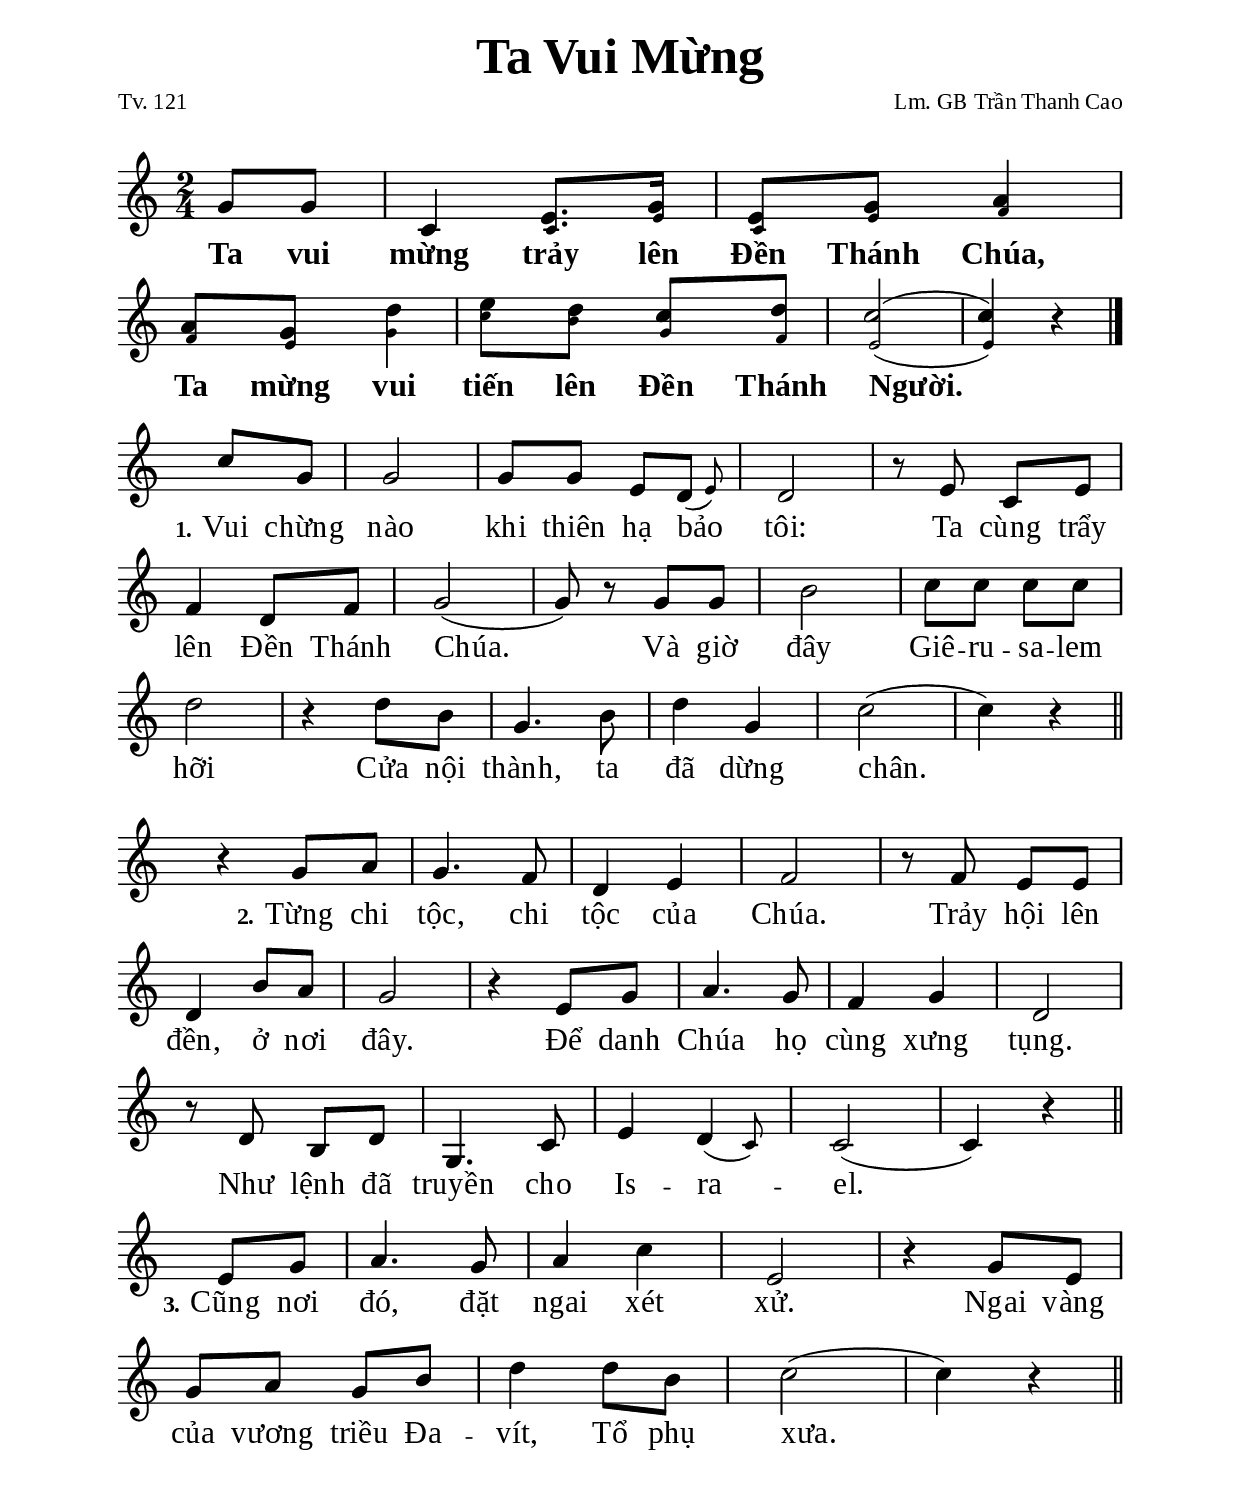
% Cài đặt chung
\version "2.20.0"
\include "english.ly"

\header {
  title = \markup { \fontsize #3 "Ta Vui Mừng" }
  poet = "Tv. 121"
  composer = "Lm. GB Trần Thanh Cao"
  arranger = " "
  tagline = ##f
}

\paper {
  #(set-paper-size "a4")
  top-margin = 10\mm
  bottom-margin = 10\mm
  left-margin = 20\mm
  right-margin = 20\mm
  indent = #0
  #(define fonts
    (make-pango-font-tree
      "Liberation Serif"
      "Liberation Serif"
      "Liberation Serif"
      (/ 20 20)))
  page-count = #1
}

% Nhạc điệp khúc
nhacDiepKhuc = \relative c'' {
  \partial 4 g8 g |
  c,4
  <<
    {
      e8. g16 |
      e8 g a4 |
      a8 g d'4 |
      e8 d c d |
      c2 ^( |
      c4 r
    }
    {
      \tweak font-size -2 c,8. \tweak font-size -2 e16 |
      \tweak font-size -2 c8 \tweak font-size -2 e \tweak font-size -2 f4 |
      \tweak font-size -2 f8 \tweak font-size -2 e \tweak font-size -2 g4 |
      \tweak font-size -2 c8 \tweak font-size -2 b \tweak font-size -2 g \tweak font-size -2 f |
      \tweak font-size -2 e2 _( |
      \tweak font-size -2 e4) r
    }
  >>
  \bar "|."
}

% Nhạc phiên khúc
nhacPhienKhucMot = \relative c'' {
  \partial 4 c8 g |
  g2 |
  g8 g e \afterGrace d (e8) |
  d2 |
  r8 e c e |
  f4 d8 f |
  g2 ( |
  g8) r g g |
  b2 |
  c8 c c c |
  d2 |
  r4 d8 b |
  g4. b8 |
  d4 g, |
  c2 ( |
  c4) r \bar "||"
}

nhacPhienKhucHai = \relative c'' {
  r4 g8 a |
  g4. f8 |
  d4 e |
  f2 |
  r8 f e e |
  d4 b'8 a |
  g2 |
  r4 e8 g |
  a4. g8 |
  f4 g |
  d2 |
  r8 d b d |
  g,4. c8 |
  e4 \afterGrace d (c8) |
  c2 ( |
  c4) r4 \bar "||"
}

nhacPhienKhucBa = \relative c' {
  \partial 4 e8 g |
  a4. g8 |
  a4 c |
  e,2 |
  r4 g8 e |
  g a g b |
  d4 d8 b |
  c2 ( |
  c4) r \bar "||"
}

% Lời điệp khúc
loiDiepKhuc = \lyricmode {
  Ta vui mừng trảy lên Đền Thánh Chúa,
  Ta mừng vui tiến lên Đền Thánh Người.
}

% Lời phiên khúc
loiPhienKhucMot = \lyricmode {
  \set stanza = #"1."
  Vui chừng nào khi thiên hạ bảo tôi:
  Ta cùng trẩy lên Đền Thánh Chúa.
  Và giờ đây Giê -- ru -- sa -- lem hỡi
  Cửa nội thành, ta đã dừng chân.
}

loiPhienKhucHai = \lyricmode {
  \set stanza = #"2."
  Từng chi tộc, chi tộc của Chúa.
  Trảy hội lên đền, ở nơi đây.
  Để danh Chúa họ cùng xưng tụng.
  Như lệnh đã truyền cho Is -- ra -- el.
}

loiPhienKhucBa = \lyricmode {
  \set stanza = #"3."
  Cũng nơi đó, đặt ngai xét xử.
  Ngai vàng của vương triều Đa -- vít, Tổ phụ xưa.
}


% Dàn trang
\score {
  \new ChoirStaff <<
    \new Staff = diepKhuc \with {
        \consists "Merge_rests_engraver"
        \magnifyStaff #(magstep +1)
      }
      <<
      \new Voice = beSop {
        \key c \major \time 2/4 \nhacDiepKhuc
      }
    >>
    \new Lyrics \lyricsto beSop \loiDiepKhuc
  >>
  \layout {
    \override Lyrics.LyricText.font-series = #'bold
    \override Lyrics.LyricText.font-size = #+3
    \override Lyrics.LyricSpace.minimum-distance = #4.0
    \override Score.BarNumber.break-visibility = ##(#f #f #f)
    \override Score.SpacingSpanner.uniform-stretching = ##t
  }
}

\score {
  \new ChoirStaff <<
    \new Staff = phienKhuc \with {
        \magnifyStaff #(magstep +1)
      }
      <<
      \new Voice = beSop {
        \key c \major \time 2/4 \nhacPhienKhucMot
      }
    >>
    \new Lyrics \lyricsto beSop \loiPhienKhucMot
  >>
  \layout {
    \override Staff.TimeSignature.transparent = ##t
    \override Lyrics.LyricText.font-size = #+3
    \override Lyrics.LyricSpace.minimum-distance = #1.5
    \override Score.BarNumber.break-visibility = ##(#f #f #f)
    \override Score.SpacingSpanner.uniform-stretching = ##t
  }
}

\score {
  \new ChoirStaff <<
    \new Staff = phienKhuc \with {
        \magnifyStaff #(magstep +1)
      }
      <<
      \new Voice = beSop {
        \key c \major \time 2/4 \nhacPhienKhucHai
      }
    >>
    \new Lyrics \lyricsto beSop \loiPhienKhucHai
  >>
  \layout {
    \override Staff.TimeSignature.transparent = ##t
    \override Lyrics.LyricText.font-size = #+3
    \override Lyrics.LyricSpace.minimum-distance = #1.5
    \override Score.BarNumber.break-visibility = ##(#f #f #f)
    \override Score.SpacingSpanner.uniform-stretching = ##t
  }
}

\score {
  \new ChoirStaff <<
    \new Staff = phienKhuc \with {
        \magnifyStaff #(magstep +1)
      }
      <<
      \new Voice = beSop {
        \key c \major \time 2/4 \nhacPhienKhucBa
      }
    >>
    \new Lyrics \lyricsto beSop \loiPhienKhucBa
  >>
  \layout {
    \override Staff.TimeSignature.transparent = ##t
    \override Lyrics.LyricText.font-size = #+3
    \override Lyrics.LyricSpace.minimum-distance = #1.5
    \override Score.BarNumber.break-visibility = ##(#f #f #f)
    \override Score.SpacingSpanner.uniform-stretching = ##t
  }
}
